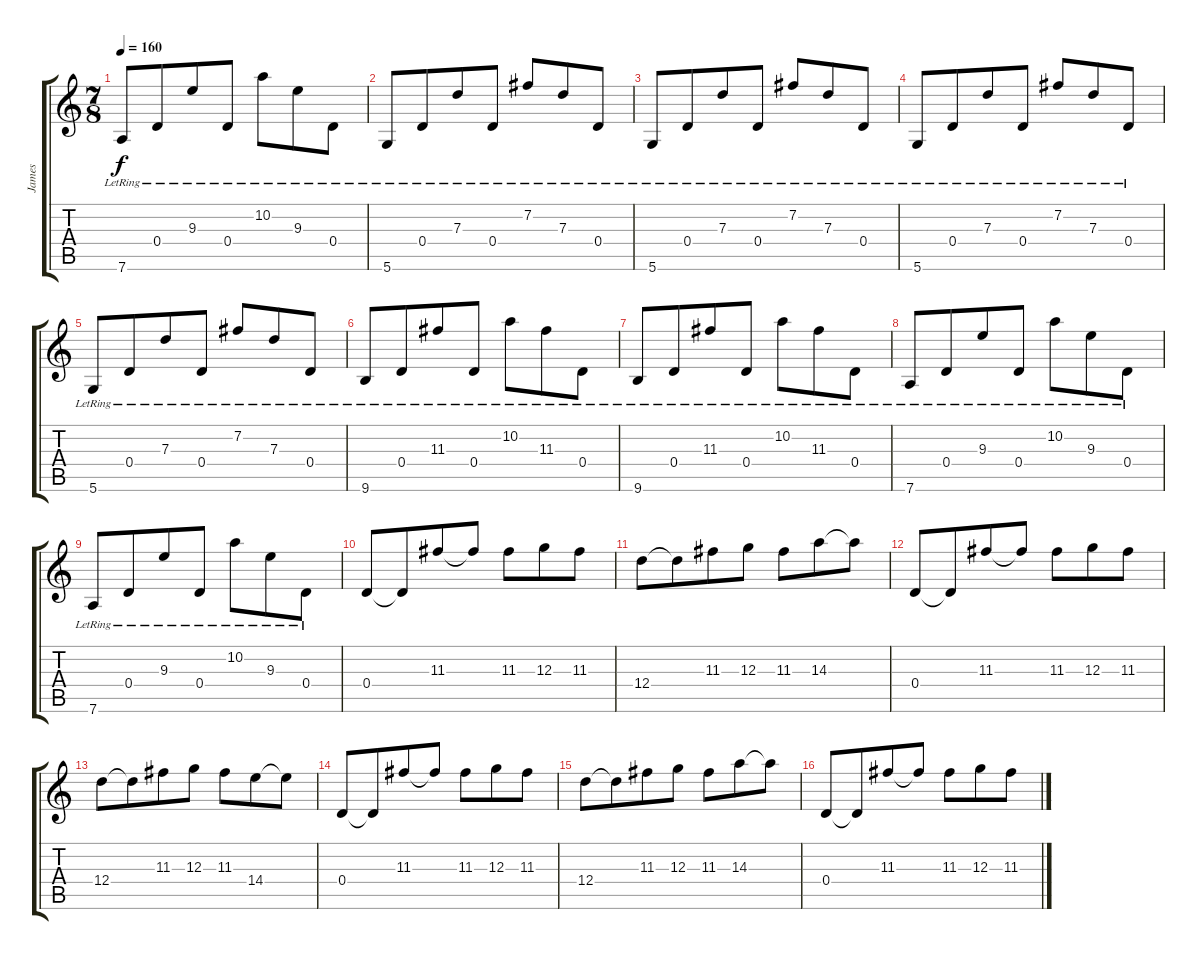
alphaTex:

\track ("James" "James") {instrument distortionguitar}
\staff {score tabs}
\tuning (E4 B3 G3 D3 A2 D2) {hide}
\ts (7 8)
\tempo 160
\clef g2
\ks c
7.6{lr}.8{dy f} 0.4{lr}.8 9.3{lr}.8 0.4{lr}.8 10.2{lr}.8 9.3{lr}.8 0.4{lr}.8 |
5.6{lr}.8{instrument electricguitarjazz} 0.4{lr}.8 7.3{lr}.8 0.4{lr}.8 7.2{lr}.8 7.3{lr}.8 0.4{lr}.8 |
5.6{lr}.8 0.4{lr}.8 7.3{lr}.8 0.4{lr}.8 7.2{lr}.8 7.3{lr}.8 0.4{lr}.8 |
5.6{lr}.8 0.4{lr}.8 7.3{lr}.8 0.4{lr}.8 7.2{lr}.8 7.3{lr}.8 0.4{lr}.8 |
5.6{lr}.8 0.4{lr}.8 7.3{lr}.8 0.4{lr}.8 7.2{lr}.8 7.3{lr}.8 0.4{lr}.8 |
9.6{lr}.8 0.4{lr}.8 11.3{lr}.8 0.4{lr}.8 10.2{lr}.8 11.3{lr}.8 0.4{lr}.8 |
9.6{lr}.8 0.4{lr}.8 11.3{lr}.8 0.4{lr}.8 10.2{lr}.8 11.3{lr}.8 0.4{lr}.8 |
7.6{lr}.8 0.4{lr}.8 9.3{lr}.8 0.4{lr}.8 10.2{lr}.8 9.3{lr}.8 0.4{lr}.8 |
7.6{lr}.8 0.4{lr}.8 9.3{lr}.8 0.4{lr}.8 10.2{lr}.8 9.3{lr}.8 0.4{lr}.8 |
0.4.8{instrument distortionguitar} 0.4{t}.8 11.3.8 11.3{t}.8 11.3.8 12.3.8 11.3.8 |
12.4.8 12.4{t}.8 11.3.8 12.3.8 11.3.8 14.3.8 14.3{t}.8 |
0.4.8 0.4{t}.8 11.3.8 11.3{t}.8 11.3.8 12.3.8 11.3.8 |
12.4.8 12.4{t}.8 11.3.8 12.3.8 11.3.8 14.4.8 14.4{t}.8 |
0.4.8 0.4{t}.8 11.3.8 11.3{t}.8 11.3.8 12.3.8 11.3.8 |
12.4.8 12.4{t}.8 11.3.8 12.3.8 11.3.8 14.3.8 14.3{t}.8 |
0.4.8 0.4{t}.8 11.3.8 11.3{t}.8 11.3.8 12.3.8 11.3.8
